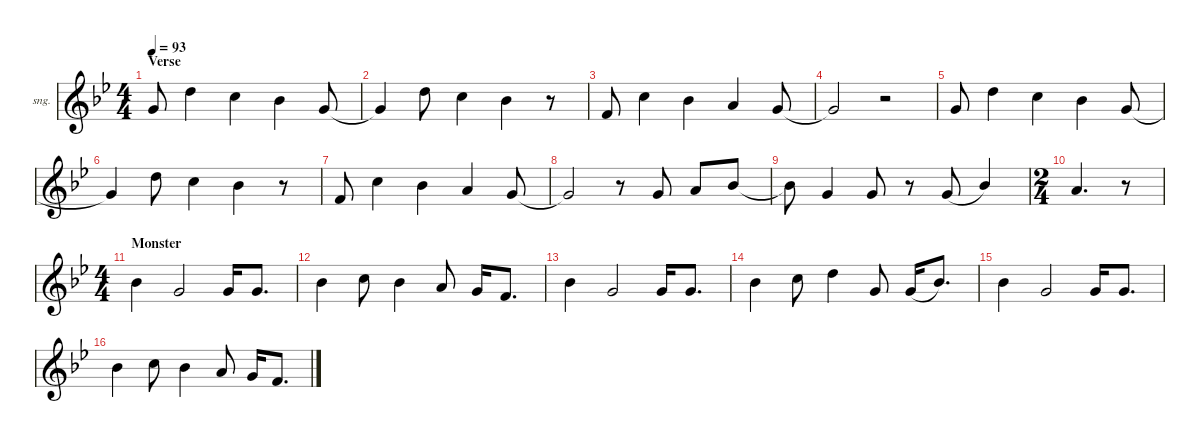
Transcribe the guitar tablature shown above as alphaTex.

\defaultSystemsLayout 2
\hideDynamics
\bracketExtendMode nobrackets
\firstSystemTrackNameOrientation horizontal
\otherSystemsTrackNameOrientation horizontal
\track ("Singer" "sng.") {solo instrument voiceoohs}
\staff {score}
\tuning (E4 B3 G3 D3 A2 E2)
\ts (4 4)
\section ("" "Verse")
\scale
1.03043
\tempo 93
\accidentals auto
\clef g2
\ottava regular
\simile none
\ks gminor
8.2{acc forcenatural}.8{dy mf beam Up} 10.1{acc forcenatural}.4{beam Down} 8.1{acc forcenatural}.4{beam Down} 6.1{acc b}.4{beam Down} 8.2{acc forcenatural}.8{beam Up} |
\scale
0.969568 8.2{t acc forcenatural}.4{beam Up} 10.1{acc forcenatural}.8{beam Down} 8.1{acc forcenatural}.4{beam Down} 6.1{acc b}.4{beam Down} r.8{beam Up} |
\scale
1.03043 10.3{acc forcenatural}.8{beam Up} 8.1{acc forcenatural}.4{beam Down} 11.2{acc b}.4{beam Down} 5.1{acc forcenatural}.4{beam Up} 3.1{acc forcenatural}.8{beam Up} |
\scale
0.969568 3.1{t acc forcenatural}.2{beam Up} r.2{beam Up} |
\scale
1.09695 8.2{acc forcenatural}.8{beam Up} 10.1{acc forcenatural}.4{beam Down} 8.1{acc forcenatural}.4{beam Down} 6.1{acc b}.4{beam Down} 8.2{acc forcenatural}.8{beam Up} |
8.2{t acc forcenatural}.4{beam Up} 10.1{acc forcenatural}.8{beam Down} 8.1{acc forcenatural}.4{beam Down} 6.1{acc b}.4{beam Down} r.8{beam Up} |
10.3{acc forcenatural}.8{beam Up} 8.1{acc forcenatural}.4{beam Down} 11.2{acc b}.4{beam Down} 5.1{acc forcenatural}.4{beam Up} 3.1{acc forcenatural}.8{beam Up} |
3.1{t acc forcenatural}.2{beam Up} r.8{beam Up} 3.1{acc forcenatural}.8{beam Up} 5.1{acc forcenatural}.8{beam Up} 6.1{acc b}.8{beam Up} |
6.1{t acc b}.8{beam Down} 3.1{acc forcenatural}.4{beam Up} 3.1{acc forcenatural}.8{beam Up} r.8{beam Up} 3.1{acc forcenatural}.8{legatoorigin beam Up} 11.2{acc b}.4{beam Up} |
\ts (2 4)
\beaming (8 2 2)
5.1{acc forcenatural}.4{d beam Up} r.8{beam Up} |
\ts (4 4)
\beaming (8 2 2 2 2)
\section ("" "Monster")
6.1{acc b}.4{beam Down} 8.2{acc forcenatural}.2{beam Up} 3.1{acc forcenatural}.16{beam Up} 3.1{acc forcenatural}.8{d beam Up} |
6.1{acc b}.4{beam Down} 8.1{acc forcenatural}.8{beam Down} 6.1{acc b}.4{beam Down} 5.1{acc forcenatural}.8{beam Up} 3.1{acc forcenatural}.16{beam Up} 1.1{acc forcenatural}.8{d beam Up} |
6.1{acc b}.4{beam Down} 8.2{acc forcenatural}.2{beam Up} 3.1{acc forcenatural}.16{beam Up} 3.1{acc forcenatural}.8{d beam Up} |
6.1{acc b}.4{beam Down} 8.1{acc forcenatural}.8{beam Down} 15.2{acc forcenatural}.4{beam Down} 8.2{acc forcenatural}.8{beam Up} 3.1{acc forcenatural}.16{legatoorigin beam Up} 11.2{acc b}.8{d beam Up} |
6.1{acc b}.4{beam Down} 8.2{acc forcenatural}.2{beam Up} 3.1{acc forcenatural}.16{beam Up} 3.1{acc forcenatural}.8{d beam Up} |
6.1{acc b}.4{beam Down} 8.1{acc forcenatural}.8{beam Down} 6.1{acc b}.4{beam Down} 5.1{acc forcenatural}.8{beam Up} 3.1{acc forcenatural}.16{beam Up} 1.1{acc forcenatural}.8{d beam Up}
